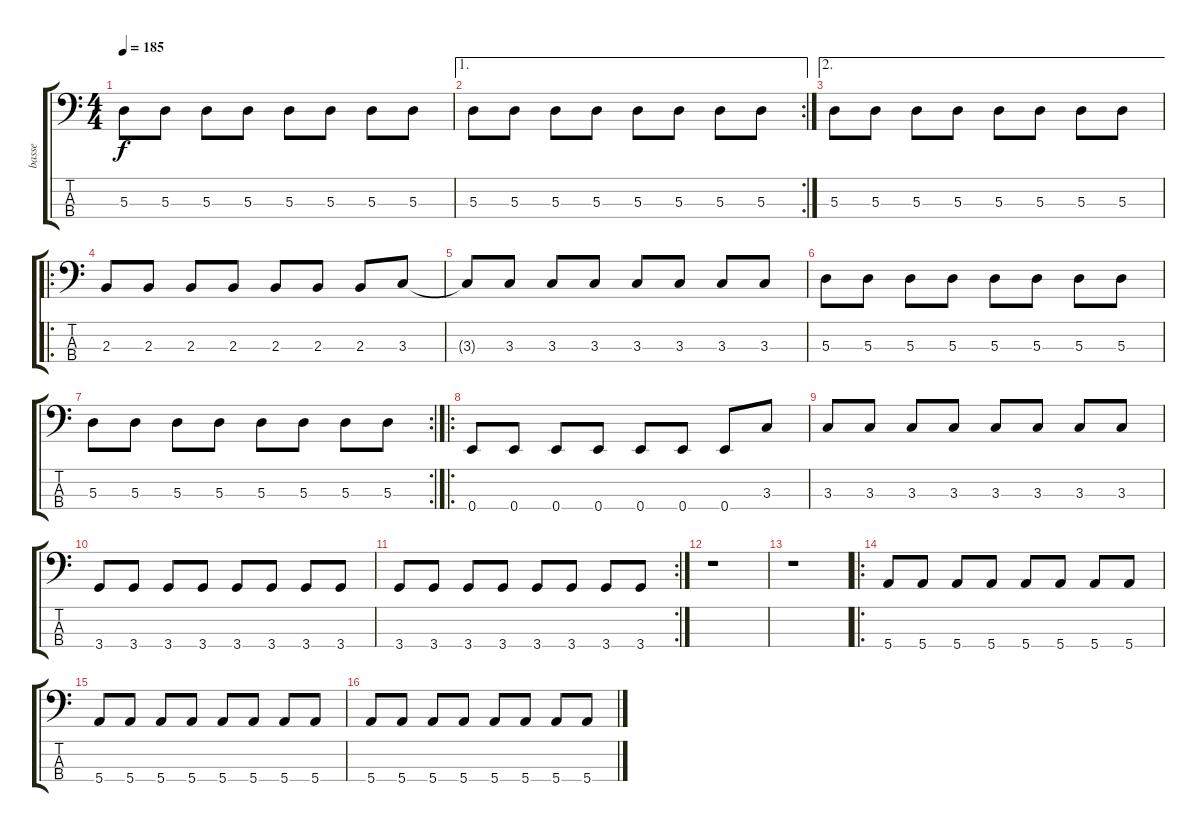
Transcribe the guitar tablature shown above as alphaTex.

\track ("basse" "basse") {instrument electricbassfinger}
\staff {score tabs}
\tuning (G2 D2 A1 E1) {hide}
\ts (4 4)
\tempo 185
\clef f4
\ks c
5.3.8{dy f} 5.3.8 5.3.8 5.3.8 5.3.8 5.3.8 5.3.8 5.3.8 |
\ae 1
\rc 2
5.3.8 5.3.8 5.3.8 5.3.8 5.3.8 5.3.8 5.3.8 5.3.8 |
\ae 2
5.3.8 5.3.8 5.3.8 5.3.8 5.3.8 5.3.8 5.3.8 5.3.8 |
\ro
2.3.8 2.3.8 2.3.8 2.3.8 2.3.8 2.3.8 2.3.8 3.3.8 |
3.3{t}.8 3.3.8 3.3.8 3.3.8 3.3.8 3.3.8 3.3.8 3.3.8 |
5.3.8 5.3.8 5.3.8 5.3.8 5.3.8 5.3.8 5.3.8 5.3.8 |
\rc 2
5.3.8 5.3.8 5.3.8 5.3.8 5.3.8 5.3.8 5.3.8 5.3.8 |
\ro
0.4.8 0.4.8 0.4.8 0.4.8 0.4.8 0.4.8 0.4.8 3.3.8 |
3.3.8 3.3.8 3.3.8 3.3.8 3.3.8 3.3.8 3.3.8 3.3.8 |
3.4.8 3.4.8 3.4.8 3.4.8 3.4.8 3.4.8 3.4.8 3.4.8 |
\rc 2
3.4.8 3.4.8 3.4.8 3.4.8 3.4.8 3.4.8 3.4.8 3.4.8 |
r.1 |
r.1 |
\ro
5.4.8 5.4.8 5.4.8 5.4.8 5.4.8 5.4.8 5.4.8 5.4.8 |
5.4.8 5.4.8 5.4.8 5.4.8 5.4.8 5.4.8 5.4.8 5.4.8 |
5.4.8 5.4.8 5.4.8 5.4.8 5.4.8 5.4.8 5.4.8 5.4.8
